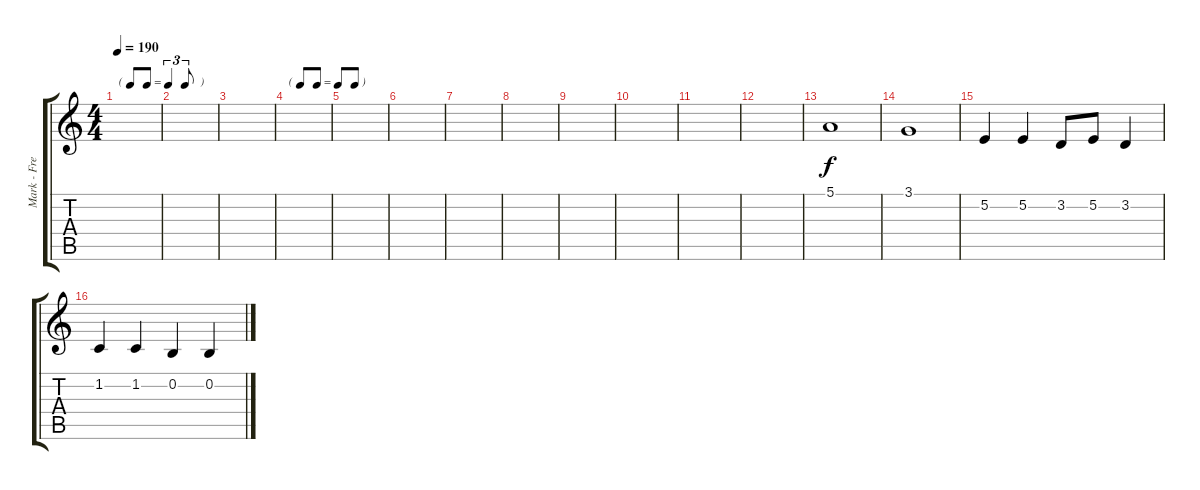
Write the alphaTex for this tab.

\track ("Mark - French Horn" "Mark - Fre") {instrument frenchhorn}
\staff {score tabs}
\tuning (E4 B3 G3 D3 A2 E2) {hide}
\ts (4 4)
\tf triplet8th
\tempo 190
\clef g2
\ks c
|
|
|
\tf none
|
|
|
|
|
|
|
|
|
5.1.1{volume 14} |
3.1.1 |
5.2.4 5.2.4 3.2.8 5.2.8 3.2.4 |
1.2.4 1.2.4 0.2.4 0.2.4
